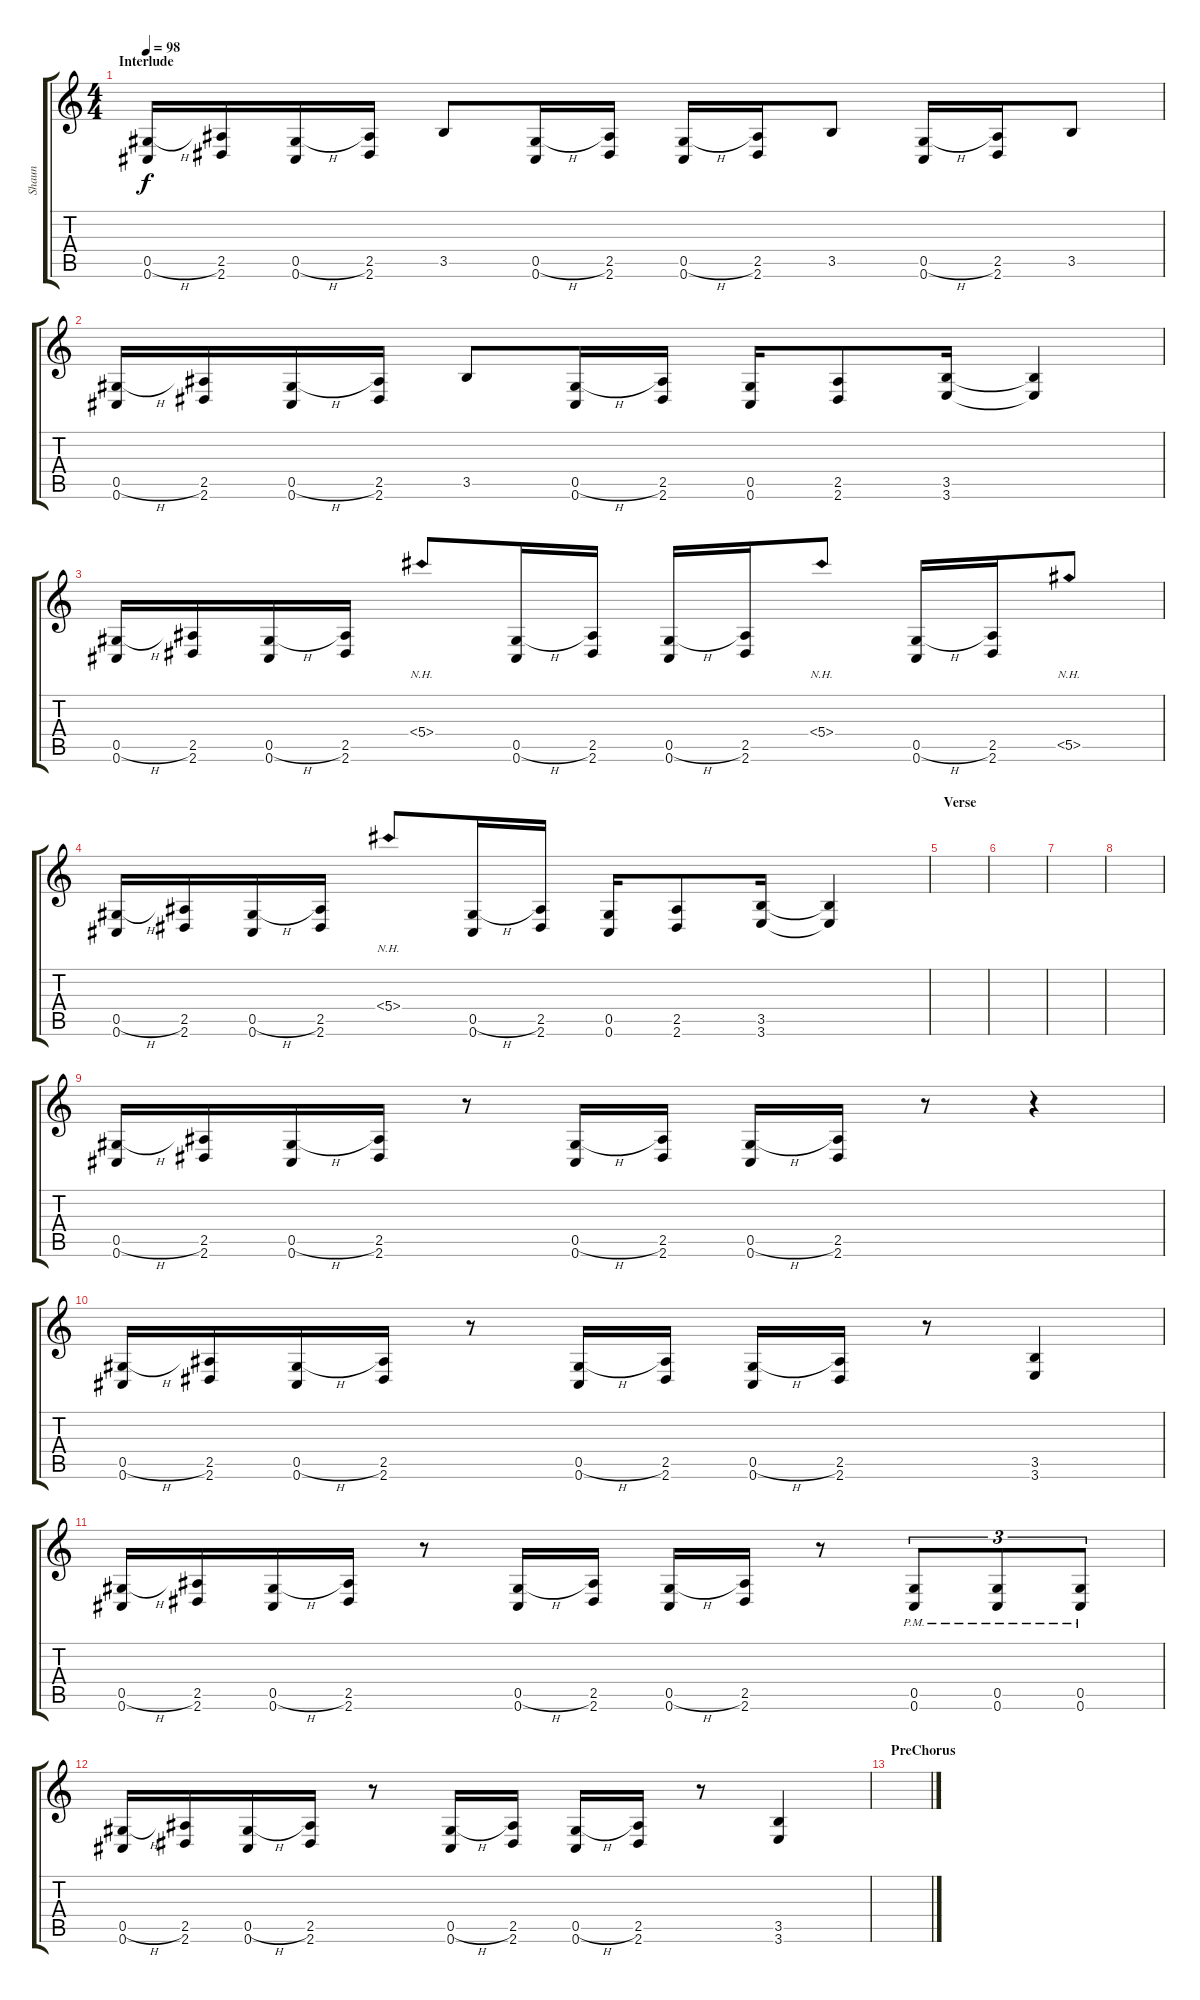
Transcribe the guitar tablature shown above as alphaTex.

\track ("Shaun" "Shaun") {instrument distortionguitar}
\staff {score tabs}
\tuning (Eb4 Bb3 Gb3 Db3 Ab2 Db2) {hide}
\ts (4 4)
\section ("" "Interlude")
\tempo 98
\clef g2
\ks c
(0.5{h} 0.6).16{dy f} (2.5 2.6).16 (0.5{h} 0.6).16 (2.5 2.6).16 3.5.8 (0.5{h} 0.6).16 (2.5 2.6).16 (0.5{h} 0.6).16 (2.5 2.6).16 3.5.8 (0.5{h} 0.6).16 (2.5 2.6).16 3.5.8 |
(0.5{h} 0.6).16 (2.5 2.6).16 (0.5{h} 0.6).16 (2.5 2.6).16 3.5.8 (0.5{h} 0.6).16 (2.5 2.6).16 (0.5 0.6).16 (2.5 2.6).8 (3.5 3.6).16 (3.5{t} 3.6{t}).4 |
(0.5{h} 0.6).16 (2.5 2.6).16 (0.5{h} 0.6).16 (2.5 2.6).16 5.4{nh}.8 (0.5{h} 0.6).16 (2.5 2.6).16 (0.5{h} 0.6).16 (2.5 2.6).16 5.4{nh}.8 (0.5{h} 0.6).16 (2.5 2.6).16 5.5{nh}.8 |
(0.5{h} 0.6).16 (2.5 2.6).16 (0.5{h} 0.6).16 (2.5 2.6).16 5.4{nh}.8 (0.5{h} 0.6).16 (2.5 2.6).16 (0.5 0.6).16 (2.5 2.6).8 (3.5 3.6).16 (3.5{t} 3.6{t}).4 |
\section ("" "Verse")
|
|
|
|
(0.5{h} 0.6).16 (2.5 2.6).16 (0.5{h} 0.6).16 (2.5 2.6).16 r.8 (0.5{h} 0.6).16 (2.5 2.6).16 (0.5{h} 0.6).16 (2.5 2.6).16 r.8 r.4 |
(0.5{h} 0.6).16 (2.5 2.6).16 (0.5{h} 0.6).16 (2.5 2.6).16 r.8 (0.5{h} 0.6).16 (2.5 2.6).16 (0.5{h} 0.6).16 (2.5 2.6).16 r.8 (3.5 3.6).4 |
(0.5{h} 0.6).16 (2.5 2.6).16 (0.5{h} 0.6).16 (2.5 2.6).16 r.8 (0.5{h} 0.6).16 (2.5 2.6).16 (0.5{h} 0.6).16 (2.5 2.6).16 r.8 (0.5{pm} 0.6{pm}).8{tu (3 2)} (0.5{pm} 0.6{pm}).8{tu (3 2)} (0.5{pm} 0.6{pm}).8{tu (3 2)} |
(0.5{h} 0.6).16 (2.5 2.6).16 (0.5{h} 0.6).16 (2.5 2.6).16 r.8 (0.5{h} 0.6).16 (2.5 2.6).16 (0.5{h} 0.6).16 (2.5 2.6).16 r.8 (3.5 3.6).4 |
\section ("" "PreChorus")
